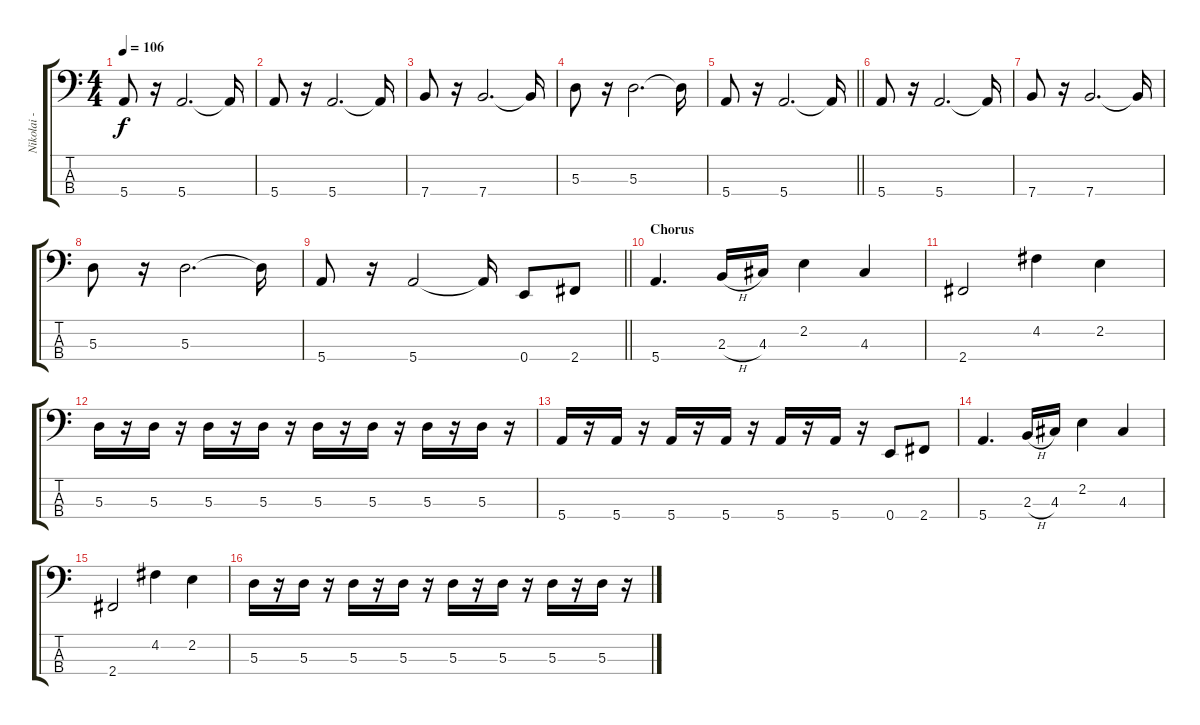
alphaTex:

\track ("Nikolai - Bass RSE" "Nikolai - ") {instrument electricbasspick}
\staff {score tabs}
\tuning (G2 D2 A1 E1) {hide}
\ts (4 4)
\tempo 106
\clef f4
\ks c
5.4.8{dy f} r.16 5.4.2{d} 5.4{t}.16 |
5.4.8 r.16 5.4.2{d} 5.4{t}.16 |
7.4.8 r.16 7.4.2{d} 7.4{t}.16 |
5.3.8 r.16 5.3.2{d} 5.3{t}.16 |
\barLineRight lightlight
5.4.8 r.16 5.4.2{d} 5.4{t}.16 |
5.4.8 r.16 5.4.2{d} 5.4{t}.16 |
7.4.8 r.16 7.4.2{d} 7.4{t}.16 |
5.3.8 r.16 5.3.2{d} 5.3{t}.16 |
\barLineRight lightlight
5.4.8 r.16 5.4.2 5.4{t}.16 0.4.8 2.4.8 |
\section ("" "Chorus")
5.4.4{d} 2.3{h}.16 4.3.16 2.2.4 4.3.4 |
2.4.2 4.2.4 2.2.4 |
5.3.16 r.16 5.3.16 r.16 5.3.16 r.16 5.3.16 r.16 5.3.16 r.16 5.3.16 r.16 5.3.16 r.16 5.3.16 r.16 |
5.4.16 r.16 5.4.16 r.16 5.4.16 r.16 5.4.16 r.16 5.4.16 r.16 5.4.16 r.16 0.4.8 2.4.8 |
5.4.4{d} 2.3{h}.16 4.3.16 2.2.4 4.3.4 |
2.4.2 4.2.4 2.2.4 |
5.3.16 r.16 5.3.16 r.16 5.3.16 r.16 5.3.16 r.16 5.3.16 r.16 5.3.16 r.16 5.3.16 r.16 5.3.16 r.16
